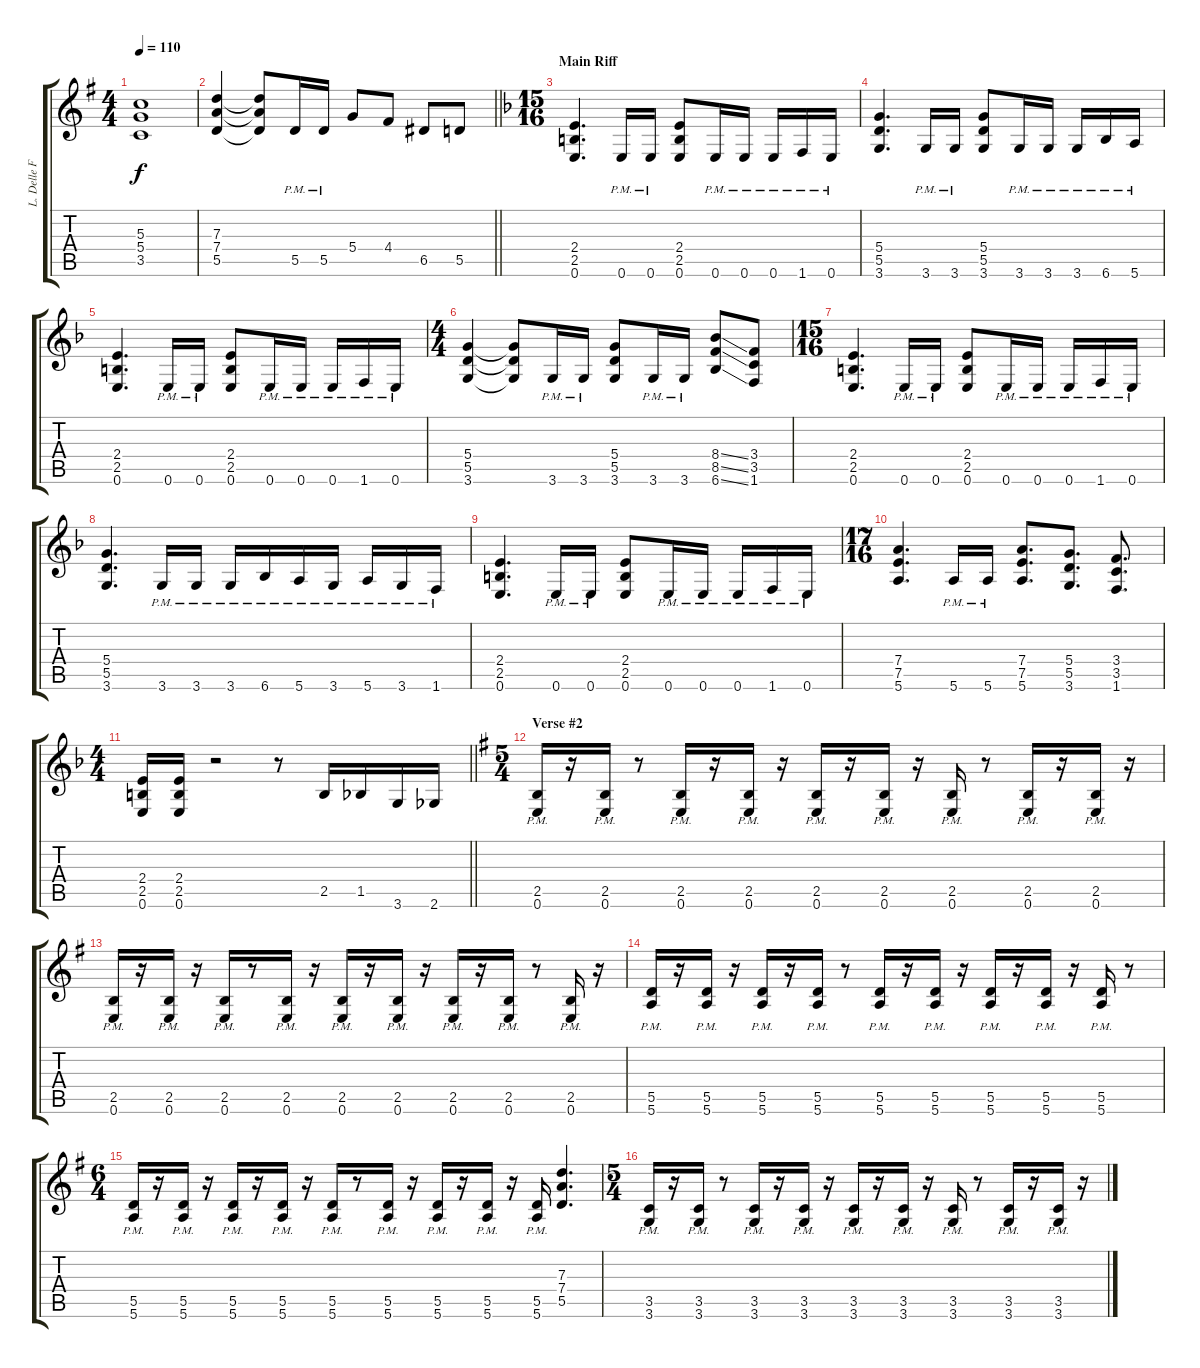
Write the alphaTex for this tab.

\track ("L. Delle Fave (Dist. Guitar R)" "L. Delle F") {instrument overdrivenguitar}
\staff {score tabs}
\tuning (E4 B3 G3 D3 A2 E2) {hide}
\ts (4 4)
\tempo 110
\clef g2
\ks eminor
(5.3 5.4 3.5).1{dy f} |
\barLineRight lightlight
(7.3 7.4 5.5).4 (7.3{t} 7.4{t} 5.5{t}).8 5.5{pm}.16 5.5{pm}.16 5.4.8 4.4.8 6.5.8 5.5.8 |
\ts (15 16)
\section ("" "Main Riff")
\ks dminor
(2.4 2.5 0.6).4{d} 0.6{pm}.16 0.6{pm}.16 (2.4 2.5 0.6).8 0.6{pm}.16 0.6{pm}.16 0.6{pm}.16 1.6{pm}.16 0.6{pm}.16 |
(5.4 5.5 3.6).4{d} 3.6{pm}.16 3.6{pm}.16 (5.4 5.5 3.6).8 3.6{pm}.16 3.6{pm}.16 3.6{pm}.16 6.6{pm}.16 5.6{pm}.16 |
(2.4 2.5 0.6).4{d} 0.6{pm}.16 0.6{pm}.16 (2.4 2.5 0.6).8 0.6{pm}.16 0.6{pm}.16 0.6{pm}.16 1.6{pm}.16 0.6{pm}.16 |
\ts (4 4)
(5.4 5.5 3.6).4 (5.4{t} 5.5{t} 3.6{t}).8 3.6{pm}.16 3.6{pm}.16 (5.4 5.5 3.6).8 3.6{pm}.16 3.6{pm}.16 (8.4{ss} 8.5{ss} 6.6{ss}).8 (3.4 3.5 1.6).8 |
\ts (15 16)
(2.4 2.5 0.6).4{d} 0.6{pm}.16 0.6{pm}.16 (2.4 2.5 0.6).8 0.6{pm}.16 0.6{pm}.16 0.6{pm}.16 1.6{pm}.16 0.6{pm}.16 |
(5.4 5.5 3.6).4{d} 3.6{pm}.16 3.6{pm}.16 3.6{pm}.16 6.6{pm}.16 5.6{pm}.16 3.6{pm}.16 5.6{pm}.16 3.6{pm}.16 1.6{pm}.16 |
(2.4 2.5 0.6).4{d} 0.6{pm}.16 0.6{pm}.16 (2.4 2.5 0.6).8 0.6{pm}.16 0.6{pm}.16 0.6{pm}.16 1.6{pm}.16 0.6{pm}.16 |
\ts (17 16)
(7.4 7.5 5.6).4{d} 5.6{pm}.16 5.6{pm}.16 (7.4 7.5 5.6).8{d} (5.4 5.5 3.6).8{d} (3.4 3.5 1.6).8{d} |
\ts (4 4)
\barLineRight lightlight
(2.4 2.5 0.6).16 (2.4 2.5 0.6).16 r.2 r.8 2.5.16 1.5.16 3.6.16 2.6.16 |
\ts (5 4)
\section ("" "Verse #2")
\ks eminor
(2.5{pm} 0.6{pm}).16 r.16 (2.5{pm} 0.6{pm}).16 r.8 (2.5{pm} 0.6{pm}).16 r.16 (2.5{pm} 0.6{pm}).16 r.16 (2.5{pm} 0.6{pm}).16 r.16 (2.5{pm} 0.6{pm}).16 r.16 (2.5{pm} 0.6{pm}).16 r.8 (2.5{pm} 0.6{pm}).16 r.16 (2.5{pm} 0.6{pm}).16 r.16 |
(2.5{pm} 0.6{pm}).16 r.16 (2.5{pm} 0.6{pm}).16 r.16 (2.5{pm} 0.6{pm}).16 r.8 (2.5{pm} 0.6{pm}).16 r.16 (2.5{pm} 0.6{pm}).16 r.16 (2.5{pm} 0.6{pm}).16 r.16 (2.5{pm} 0.6{pm}).16 r.16 (2.5{pm} 0.6{pm}).16 r.8 (2.5{pm} 0.6{pm}).16 r.16 |
(5.5{pm} 5.6{pm}).16 r.16 (5.5{pm} 5.6{pm}).16 r.16 (5.5{pm} 5.6{pm}).16 r.16 (5.5{pm} 5.6{pm}).16 r.8 (5.5{pm} 5.6{pm}).16 r.16 (5.5{pm} 5.6{pm}).16 r.16 (5.5{pm} 5.6{pm}).16 r.16 (5.5{pm} 5.6{pm}).16 r.16 (5.5{pm} 5.6{pm}).16 r.8 |
\ts (6 4)
(5.5{pm} 5.6{pm}).16 r.16 (5.5{pm} 5.6{pm}).16 r.16 (5.5{pm} 5.6{pm}).16 r.16 (5.5{pm} 5.6{pm}).16 r.16 (5.5{pm} 5.6{pm}).16 r.8 (5.5{pm} 5.6{pm}).16 r.16 (5.5{pm} 5.6{pm}).16 r.16 (5.5{pm} 5.6{pm}).16 r.16 (5.5{pm} 5.6{pm}).16 (7.3 7.4 5.5).4{d} |
\ts (5 4)
(3.5{pm} 3.6{pm}).16 r.16 (3.5{pm} 3.6{pm}).16 r.8 (3.5{pm} 3.6{pm}).16 r.16 (3.5{pm} 3.6{pm}).16 r.16 (3.5{pm} 3.6{pm}).16 r.16 (3.5{pm} 3.6{pm}).16 r.16 (3.5{pm} 3.6{pm}).16 r.8 (3.5{pm} 3.6{pm}).16 r.16 (3.5{pm} 3.6{pm}).16 r.16
